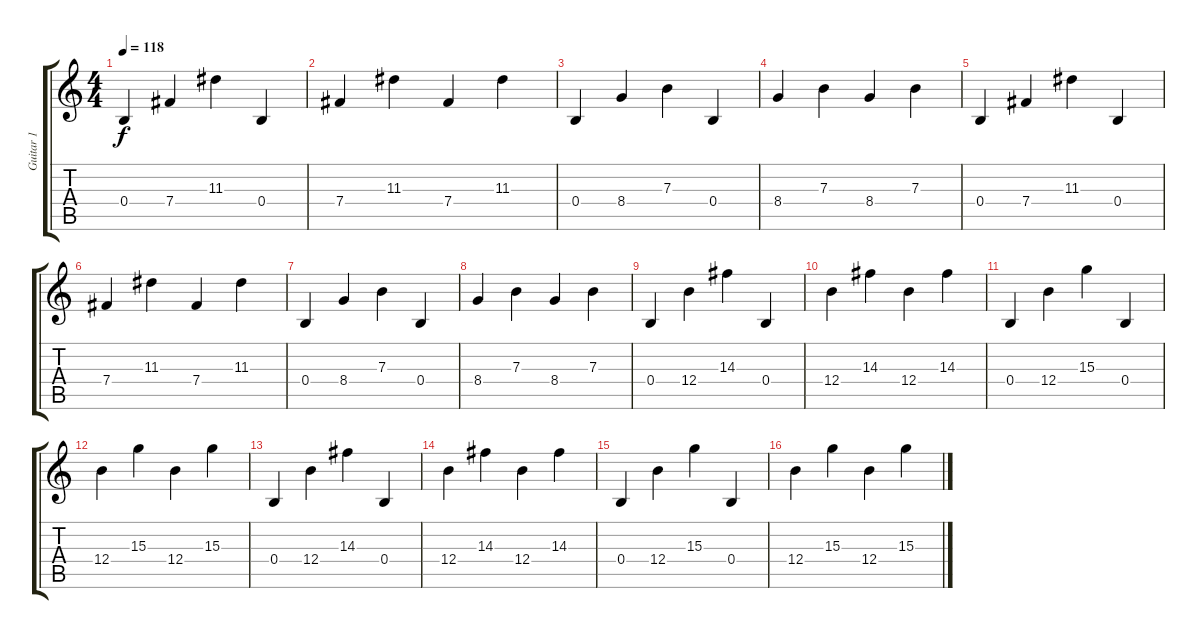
\track ("Guitar 1" "Guitar 1") {instrument distortionguitar}
\staff {score tabs}
\tuning (Db4 Ab3 E3 B2 Gb2 B1) {hide}
\ts (4 4)
\tempo 118
\clef g2
\ks c
0.4.4{dy f} 7.4.4 11.3.4 0.4.4 |
7.4.4 11.3.4 7.4.4 11.3.4 |
0.4.4 8.4.4 7.3.4 0.4.4 |
8.4.4 7.3.4 8.4.4 7.3.4 |
0.4.4 7.4.4 11.3.4 0.4.4 |
7.4.4 11.3.4 7.4.4 11.3.4 |
0.4.4 8.4.4 7.3.4 0.4.4 |
8.4.4 7.3.4 8.4.4 7.3.4 |
0.4.4 12.4.4 14.3.4 0.4.4 |
12.4.4 14.3.4 12.4.4 14.3.4 |
0.4.4 12.4.4 15.3.4 0.4.4 |
12.4.4 15.3.4 12.4.4 15.3.4 |
0.4.4 12.4.4 14.3.4 0.4.4 |
12.4.4 14.3.4 12.4.4 14.3.4 |
0.4.4 12.4.4 15.3.4 0.4.4 |
12.4.4 15.3.4 12.4.4 15.3.4
